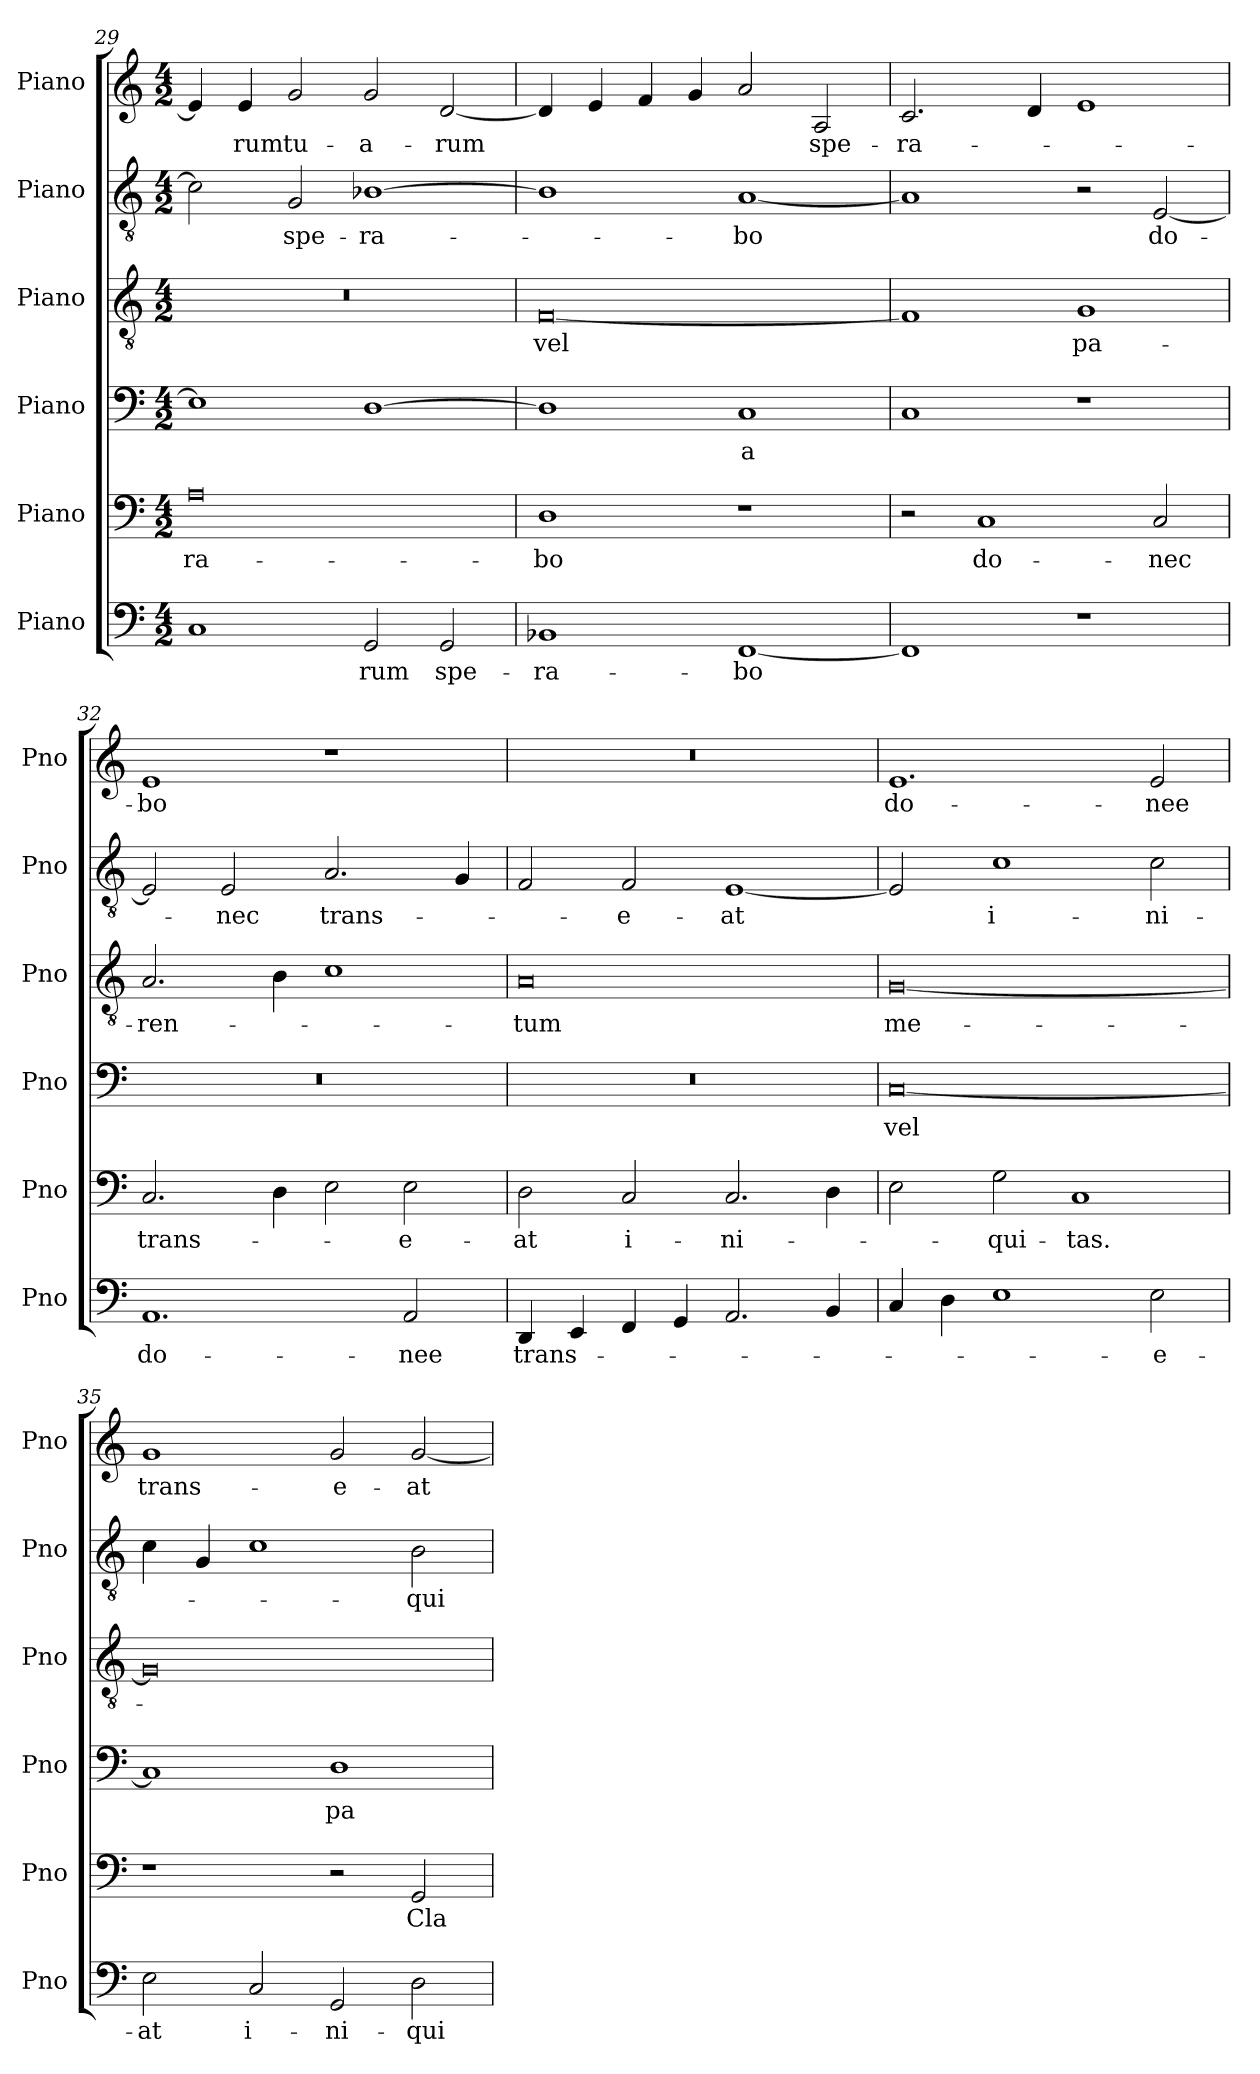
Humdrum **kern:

**kern	**text	**kern	**text	**kern	**text	**kern	**text	**kern	**text	**kern	**text
*part6	*part6	*part5	*part5	*part4	*part4	*part3	*part3	*part2	*part2	*part1	*part1
*staff6	*staff6	*staff5	*staff5	*staff4	*staff4	*staff3	*staff3	*staff2	*staff2	*staff1	*staff1
*I"Piano	*	*I"Piano	*	*I"Piano	*	*I"Piano	*	*I"Piano	*	*I"Piano	*
*I'Pno	*	*I'Pno	*	*I'Pno	*	*I'Pno	*	*I'Pno	*	*I'Pno	*
*clefF4	*	*clefF4	*	*clefF4	*	*clefGv2	*	*clefGv2	*	*clefG2	*
*k[]	*	*k[]	*	*k[]	*	*k[]	*	*k[]	*	*k[]	*
*M4/2	*	*M4/2	*	*M4/2	*	*M4/2	*	*M4/2	*	*M4/2	*
=29	=29	=29	=29	=29	=29	=29	=29	=29	=29	=29	=29
!	!	!	!LO:LY:b	!	!	!	!	!	!	!	!
1C	.	0A	-ra-	1E]	.	0r	.	2c\]	.	4e/]	.
!	!	!	!	!	!	!	!	!	!	!	!LO:LY:b
.	.	.	.	.	.	.	.	.	.	4e/	-rum
!	!	!	!	!	!	!	!	!	!LO:LY:b	!	!LO:LY:b
.	.	.	.	.	.	.	.	2G/	spe­-	2g/	tu-
!	!LO:LY:b	!	!	!	!	!	!	!	!LO:LY:b	!	!LO:LY:b
2GG/	-rum	.	.	[1D	.	.	.	[1B-X	-ra­-	2g/	-a­-
!	!LO:LY:b	!	!	!	!	!	!	!	!	!	!LO:LY:b
2GG/	spe­-	.	.	.	.	.	.	.	.	[2d/	-rum
=30	=30	=30	=30	=30	=30	=30	=30	=30	=30	=30	=30
!	!LO:LY:b	!	!LO:LY:b	!	!	!	!LO:LY:b	!	!	!	!
1BB-X	-ra­-	1D	-bo	1D]	.	[0F	vel	1B-]	.	4d/]	.
.	.	.	.	.	.	.	.	.	.	4e/	.
.	.	.	.	.	.	.	.	.	.	4f/	.
.	.	.	.	.	.	.	.	.	.	4g/	.
!	!LO:LY:b	!	!	!	!LO:LY:b	!	!	!	!LO:LY:b	!	!
[1FF	-bo	1r	.	1C	-a	.	.	[1A	-bo	2a/	.
!	!	!	!	!	!	!	!	!	!	!	!LO:LY:b
.	.	.	.	.	.	.	.	.	.	2A/	spe­-
=31	=31	=31	=31	=31	=31	=31	=31	=31	=31	=31	=31
!	!	!	!	!	!	!	!	!	!	!	!LO:LY:b
1FF]	.	2r	.	1C	.	1F]	.	1A]	.	2.c/	-ra­-
!	!	!	!LO:LY:b	!	!	!	!	!	!	!	!
.	.	1C	do-	.	.	.	.	.	.	.	.
.	.	.	.	.	.	.	.	.	.	4d/	.
!	!	!	!	!	!	!	!LO:LY:b	!	!	!	!
1r	.	.	.	1r	.	1G	pa-	2r	.	1e	.
!	!	!	!LO:LY:b	!	!	!	!	!	!LO:LY:b	!	!
.	.	2C/	-nec	.	.	.	.	[2E/	do-	.	.
=32	=32	=32	=32	=32	=32	=32	=32	=32	=32	=32	=32
!	!LO:LY:b	!	!LO:LY:b	!	!	!	!LO:LY:b	!	!	!	!LO:LY:b
1.AA	do-	2.C/	trans-	0r	.	2.A/	-ren-	2E/]	.	1e	-bo
!	!	!	!	!	!	!	!	!	!LO:LY:b	!	!
.	.	.	.	.	.	.	.	2E/	-nec	.	.
.	.	4D\	.	.	.	4B\	.	.	.	.	.
!	!	!	!	!	!	!	!	!	!LO:LY:b	!	!
.	.	2E\	.	.	.	1c	.	2.A/	trans-	1r	.
!	!LO:LY:b	!	!LO:LY:b	!	!	!	!	!	!	!	!
2AA/	-nee	2E\	-e­-	.	.	.	.	.	.	.	.
.	.	.	.	.	.	.	.	4G/	.	.	.
!!LO:LB:g=z
=33	=33	=33	=33	=33	=33	=33	=33	=33	=33	=33	=33
!	!LO:LY:b	!	!LO:LY:b	!	!	!	!LO:LY:b	!	!	!	!
4DD/	trans-	2D\	-at	0r	.	0A	tum	2F/	.	0r	.
4EE/	.	.	.	.	.	.	.	.	.	.	.
!	!	!	!LO:LY:b	!	!	!	!	!	!LO:LY:b	!	!
4FF/	.	2C/	i-	.	.	.	.	2F/	-e­-	.	.
4GG/	.	.	.	.	.	.	.	.	.	.	.
!	!	!	!LO:LY:b	!	!	!	!	!	!LO:LY:b	!	!
2.AA/	.	2.C/	-ni-	.	.	.	.	[1E	-at	.	.
4BB/	.	4D\	.	.	.	.	.	.	.	.	.
=34	=34	=34	=34	=34	=34	=34	=34	=34	=34	=34	=34
!	!	!	!	!	!LO:LY:b	!	!LO:LY:b	!	!	!	!LO:LY:b
4C/	.	2E\	.	[0C	vel	[0G	-me-	2E/]	.	1.e	do-
4D\	.	.	.	.	.	.	.	.	.	.	.
!	!	!	!LO:LY:b	!	!	!	!	!	!LO:LY:b	!	!
1E	.	2G\	-qui-	.	.	.	.	1c	i­-	.	.
!	!	!	!LO:LY:b	!	!	!	!	!	!	!	!
.	.	1C	-tas.	.	.	.	.	.	.	.	.
!	!LO:LY:b	!	!	!	!	!	!	!	!LO:LY:b	!	!LO:LY:b
2E\	-e-	.	.	.	.	.	.	2c\	-ni-	2e/	-nee
=35	=35	=35	=35	=35	=35	=35	=35	=35	=35	=35	=35
!	!LO:LY:b	!	!	!	!	!	!	!	!	!	!LO:LY:b
2E\	-at	1r	.	1C]	.	0G]	.	4c\	.	1g	trans-
.	.	.	.	.	.	.	.	4G/	.	.	.
!	!LO:LY:b	!	!	!	!	!	!	!	!	!	!
2C/	i­-	.	.	.	.	.	.	1c	.	.	.
!	!LO:LY:b	!	!	!	!LO:LY:b	!	!	!	!	!	!LO:LY:b
2GG/	-ni­-	2r	.	1D	pa­-	.	.	.	.	2g/	-e-
!	!LO:LY:b	!	!LO:LY:b	!	!	!	!	!	!LO:LY:b	!	!LO:LY:b
2D\	-qui-	2GG/	Cla-	.	.	.	.	2B\	-qui-	[2g/	-at-
=	=	=	=	=	=	=	=	=	=	=	=
*-	*-	*-	*-	*-	*-	*-	*-	*-	*-	*-	*-
